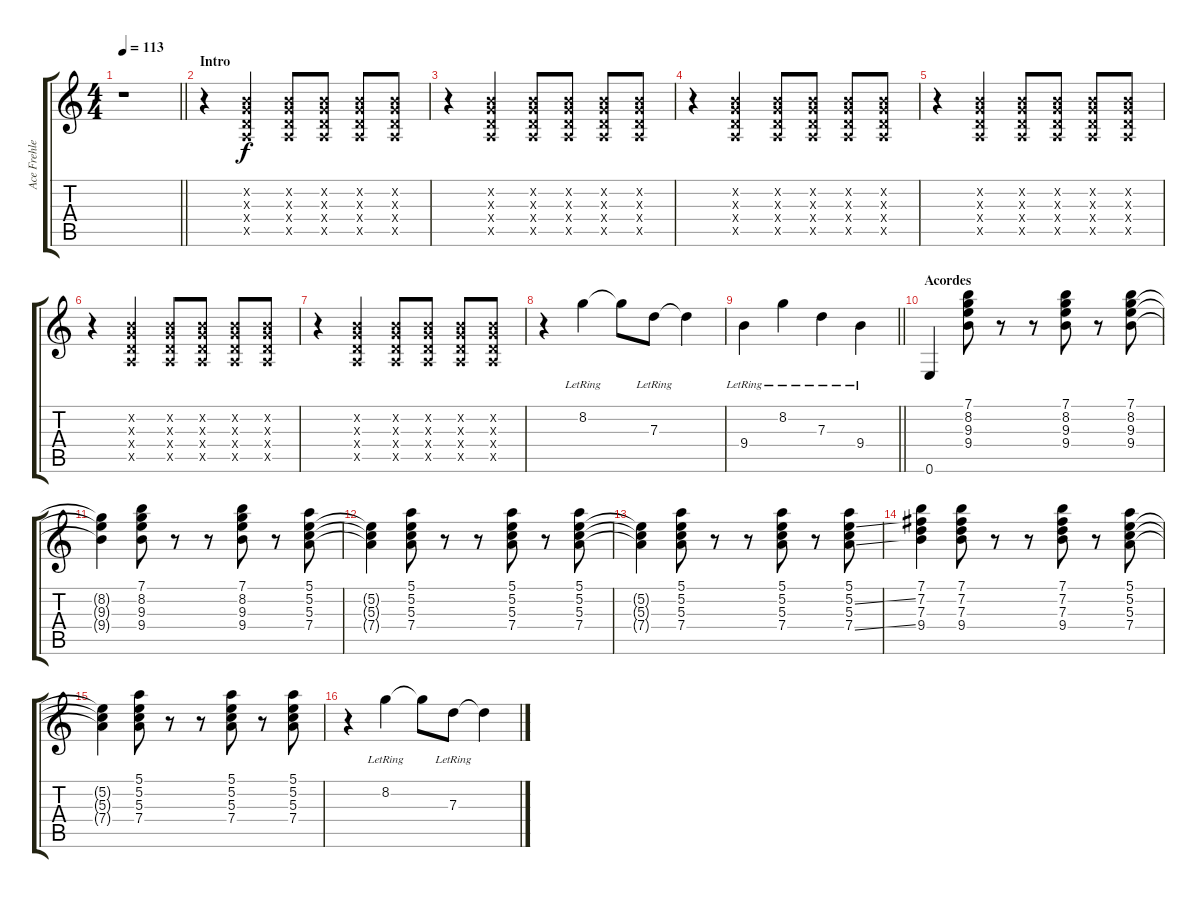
\track ("Ace Frehley" "Ace Frehle") {instrument acousticguitarsteel}
\staff {score tabs}
\tuning (E4 B3 G3 D3 A2 E2) {hide}
\ts (4 4)
\tempo 113
\clef g2
\barLineRight lightlight
\ks c
r.1{dy f instrument acousticguitarsteel} |
\section ("" "Intro")
r.4 (0.2{x} 0.3{x} 0.4{x} 0.5{x}).4 (0.2{x} 0.3{x} 0.4{x} 0.5{x}).8 (0.2{x} 0.3{x} 0.4{x} 0.5{x}).8 (0.2{x} 0.3{x} 0.4{x} 0.5{x}).8 (0.2{x} 0.3{x} 0.4{x} 0.5{x}).8 |
r.4 (0.2{x} 0.3{x} 0.4{x} 0.5{x}).4 (0.2{x} 0.3{x} 0.4{x} 0.5{x}).8 (0.2{x} 0.3{x} 0.4{x} 0.5{x}).8 (0.2{x} 0.3{x} 0.4{x} 0.5{x}).8 (0.2{x} 0.3{x} 0.4{x} 0.5{x}).8 |
r.4 (0.2{x} 0.3{x} 0.4{x} 0.5{x}).4 (0.2{x} 0.3{x} 0.4{x} 0.5{x}).8 (0.2{x} 0.3{x} 0.4{x} 0.5{x}).8 (0.2{x} 0.3{x} 0.4{x} 0.5{x}).8 (0.2{x} 0.3{x} 0.4{x} 0.5{x}).8 |
r.4 (0.2{x} 0.3{x} 0.4{x} 0.5{x}).4 (0.2{x} 0.3{x} 0.4{x} 0.5{x}).8 (0.2{x} 0.3{x} 0.4{x} 0.5{x}).8 (0.2{x} 0.3{x} 0.4{x} 0.5{x}).8 (0.2{x} 0.3{x} 0.4{x} 0.5{x}).8 |
r.4 (0.2{x} 0.3{x} 0.4{x} 0.5{x}).4 (0.2{x} 0.3{x} 0.4{x} 0.5{x}).8 (0.2{x} 0.3{x} 0.4{x} 0.5{x}).8 (0.2{x} 0.3{x} 0.4{x} 0.5{x}).8 (0.2{x} 0.3{x} 0.4{x} 0.5{x}).8 |
r.4 (0.2{x} 0.3{x} 0.4{x} 0.5{x}).4 (0.2{x} 0.3{x} 0.4{x} 0.5{x}).8 (0.2{x} 0.3{x} 0.4{x} 0.5{x}).8 (0.2{x} 0.3{x} 0.4{x} 0.5{x}).8 (0.2{x} 0.3{x} 0.4{x} 0.5{x}).8 |
r.4 8.2{lr}.4 8.2{t}.8 7.3{lr}.8 7.3{t}.4 |
\barLineRight lightlight
9.4{lr}.4 8.2{lr}.4 7.3{lr}.4 9.4{lr}.4 |
\section ("" "Acordes")
0.6.4 (7.1 8.2 9.3 9.4).8 r.8 r.8 (7.1 8.2 9.3 9.4).8 r.8 (7.1 8.2 9.3 9.4).8 |
(8.2{t} 9.3{t} 9.4{t}).4 (7.1 8.2 9.3 9.4).8 r.8 r.8 (7.1 8.2 9.3 9.4).8 r.8 (5.1 5.2 5.3 7.4).8 |
(5.2{t} 5.3{t} 7.4{t}).4 (5.1 5.2 5.3 7.4).8 r.8 r.8 (5.1 5.2 5.3 7.4).8 r.8 (5.1 5.2 5.3 7.4).8 |
(5.2{t} 5.3{t} 7.4{t}).4 (5.1 5.2 5.3 7.4).8 r.8 r.8 (5.1 5.2 5.3 7.4).8 r.8 (5.1 5.2{ss} 5.3 7.4{ss}).8 |
(7.1 7.2 7.3 9.4).4 (7.1 7.2 7.3 9.4).8 r.8 r.8 (7.1 7.2 7.3 9.4).8 r.8 (5.1 5.2 5.3 7.4).8 |
(5.2{t} 5.3{t} 7.4{t}).4 (5.1 5.2 5.3 7.4).8 r.8 r.8 (5.1 5.2 5.3 7.4).8 r.8 (5.1 5.2 5.3 7.4).8 |
r.4 8.2{lr}.4 8.2{t}.8 7.3{lr}.8 7.3{t}.4
